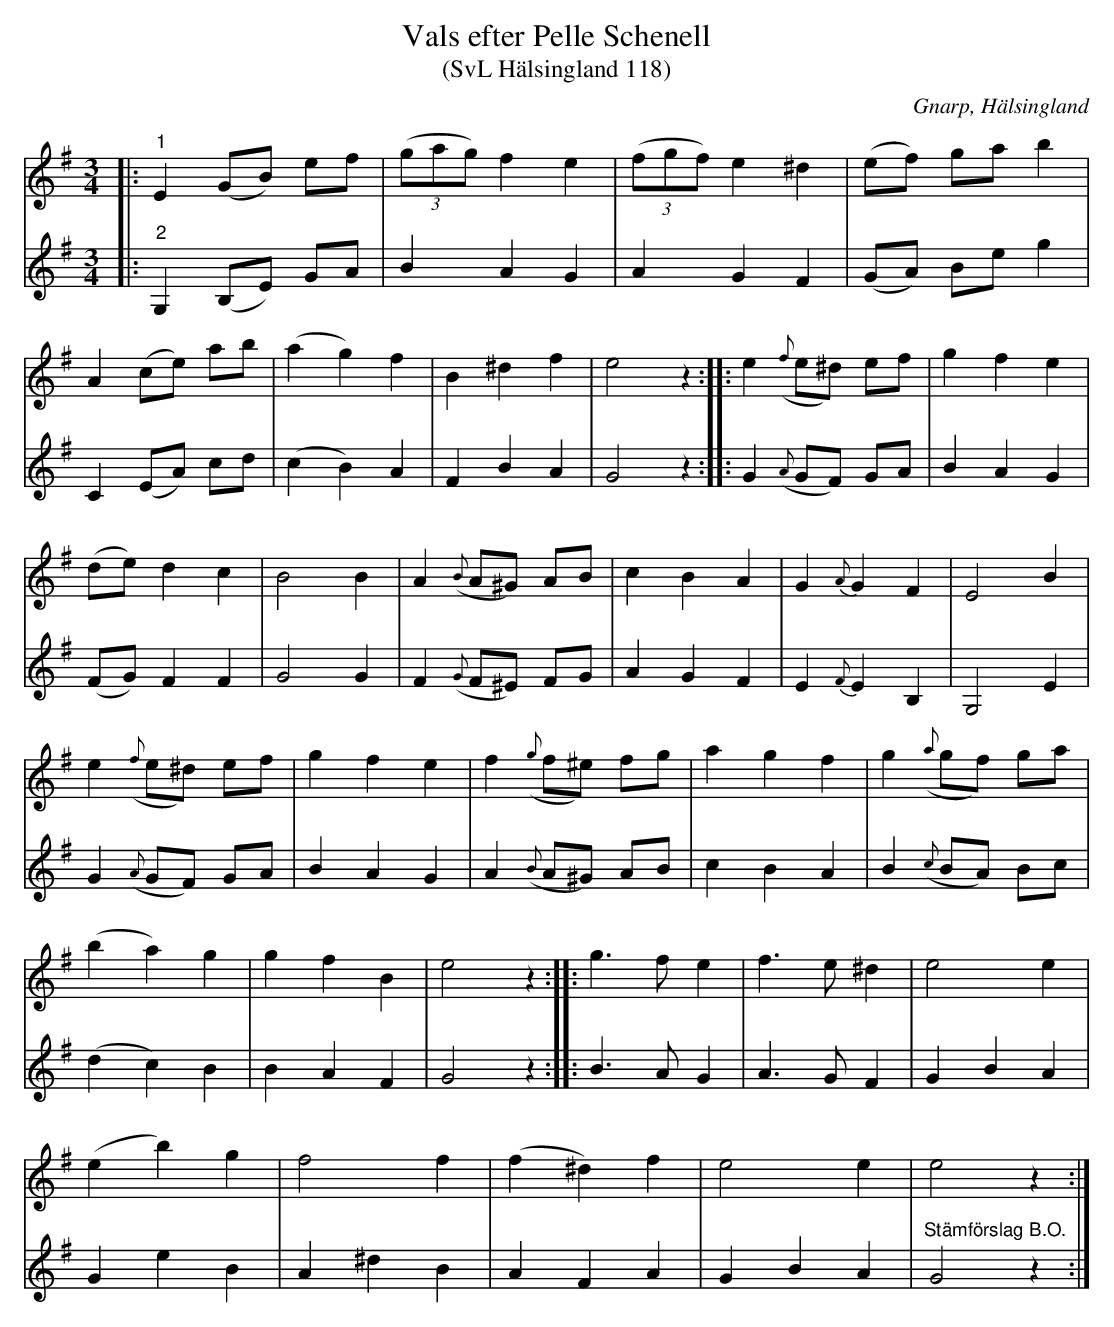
X:1
T:Vals efter Pelle Schenell
T:(SvL Hälsingland 118)
O:Gnarp, Hälsingland
L:1/4
M:3/4
K:Em
V:1
|:"^1" E (G/B/) e/f/ | (3(g/a/g/) f e | (3(f/g/f/) e ^d | (e/f/) g/a/ b |
A (c/e/) a/b/ | (a g) f | B ^d f | e2 z :: e({f} e/^d/) e/f/ | g f e |
(d/e/) d c | B2 B | A({B} A/^G/) A/B/ | c B A | G{A} G F | E2 B |
e({f} e/^d/) e/f/ | g f e | f({g} f/^e/) f/g/ | a g f | g({a} g/f/) g/a/ |
(b a) g | g f B | e2 z :: g3/2 f/ e | f3/2 e/ ^d | e2 e |
(e b) g | f2 f | (f ^d) f | e2 e | e2 z :|
V:2
|:"^2" G, (B,/E/) G/A/ | B A G | A G F | (G/A/) B/e/ g | C (E/A/) c/d/ | (c B) A | F B A | G2 z ::
G({A} G/F/) G/A/ | B A G | (F/G/) F F | G2 G | F({G} F/^E/) F/G/ | A G F | E{F} E B, | G,2 E |
G({A} G/F/) G/A/ | B A G | A({B} A/^G/) A/B/ | c B A | B({c} B/A/) B/c/ | (d c) B | B A F |
G2 z :: B3/2 A/ G | A3/2 G/ F | G B A | G e B | A ^d B | A F A | G B A | "^Stämförslag B.O." G2 z :|
